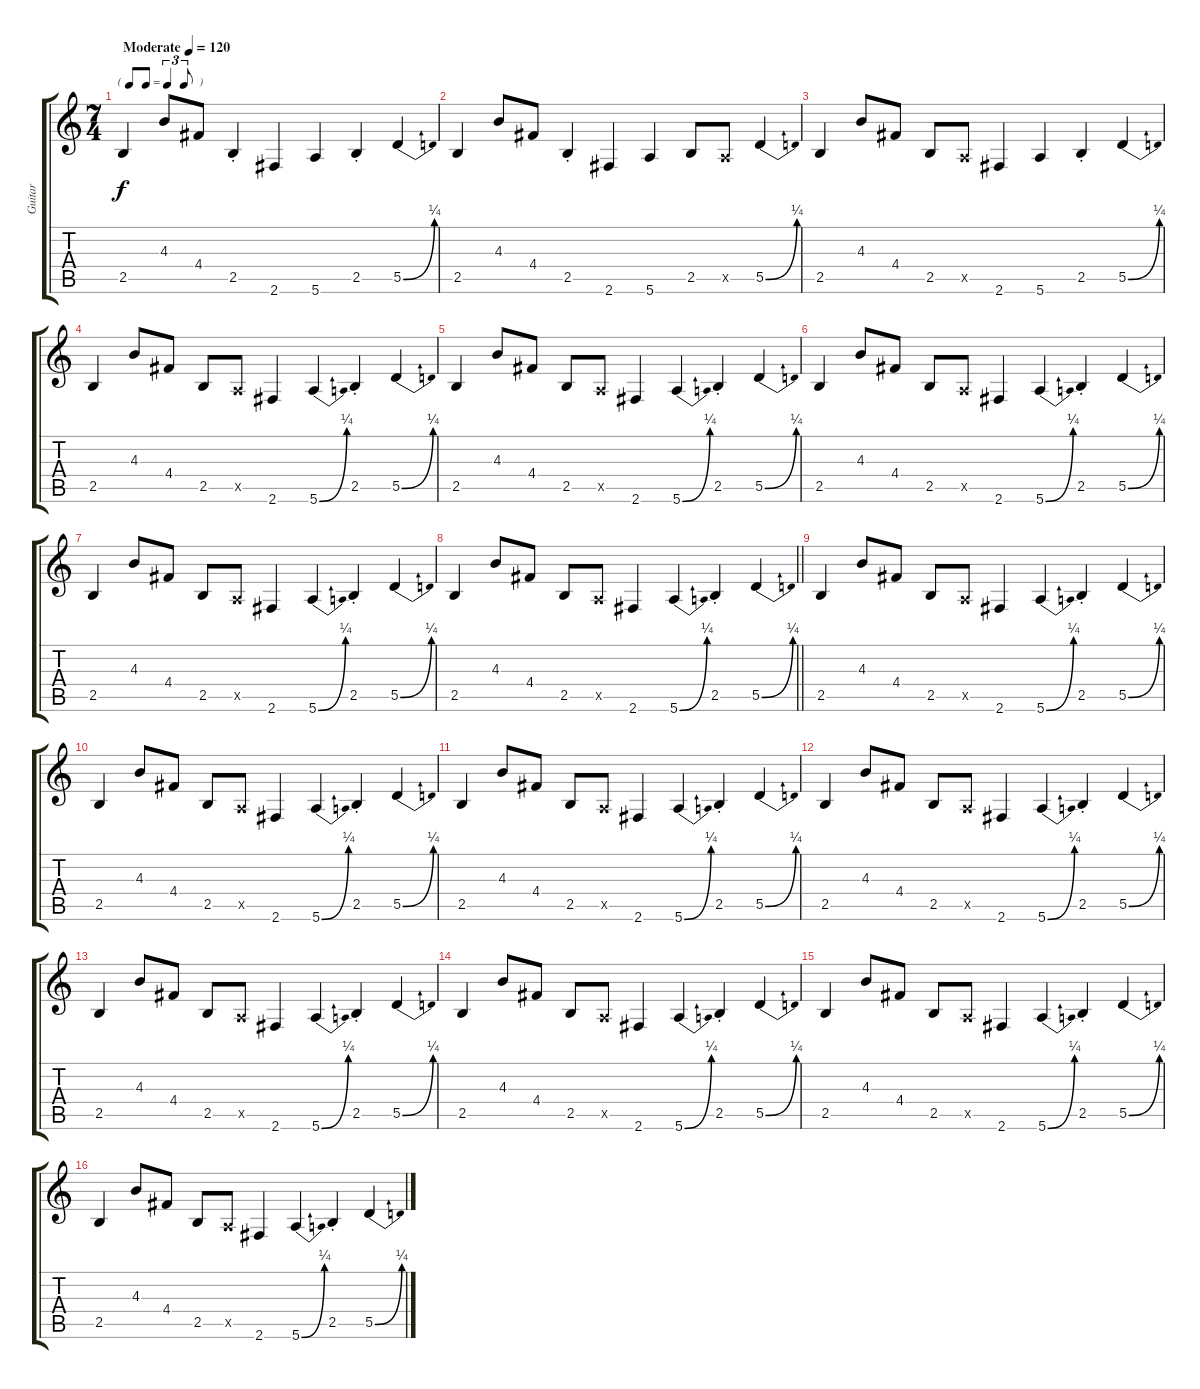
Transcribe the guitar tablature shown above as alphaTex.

\track ("Guitar" "Guitar") {instrument electricguitarjazz}
\staff {score tabs}
\tuning (E4 B3 G3 D3 A2 E2) {hide}
\ts (7 4)
\tf triplet8th
\tempo (120 "Moderate")
\clef g2
\ks c
2.5.4{dy f instrument electricguitarjazz} 4.3.8 4.4.8 2.5{st}.4 2.6.4 5.6.4 2.5{st}.4 5.5{be (bend 0 0 60 1)}.4 |
2.5.4 4.3.8 4.4.8 2.5{st}.4 2.6.4 5.6.4 2.5.8 0.5{x}.8 5.5{be (bend 0 0 60 1)}.4 |
2.5.4 4.3.8 4.4.8 2.5.8 0.5{x}.8 2.6.4 5.6.4 2.5{st}.4 5.5{be (bend 0 0 60 1)}.4 |
2.5.4 4.3.8 4.4.8 2.5.8 0.5{x}.8 2.6.4 5.6{be (bend 0 0 60 1)}.4 2.5{st}.4 5.5{be (bend 0 0 60 1)}.4 |
2.5.4 4.3.8 4.4.8 2.5.8 0.5{x}.8 2.6.4 5.6{be (bend 0 0 60 1)}.4 2.5{st}.4 5.5{be (bend 0 0 60 1)}.4 |
2.5.4 4.3.8 4.4.8 2.5.8 0.5{x}.8 2.6.4 5.6{be (bend 0 0 60 1)}.4 2.5{st}.4 5.5{be (bend 0 0 60 1)}.4 |
2.5.4 4.3.8 4.4.8 2.5.8 0.5{x}.8 2.6.4 5.6{be (bend 0 0 60 1)}.4 2.5{st}.4 5.5{be (bend 0 0 60 1)}.4 |
\barLineRight lightlight
2.5.4 4.3.8 4.4.8 2.5.8 0.5{x}.8 2.6.4 5.6{be (bend 0 0 60 1)}.4 2.5{st}.4 5.5{be (bend 0 0 60 1)}.4 |
2.5.4 4.3.8 4.4.8 2.5.8 0.5{x}.8 2.6.4 5.6{be (bend 0 0 60 1)}.4 2.5{st}.4 5.5{be (bend 0 0 60 1)}.4 |
2.5.4 4.3.8 4.4.8 2.5.8 0.5{x}.8 2.6.4 5.6{be (bend 0 0 60 1)}.4 2.5{st}.4 5.5{be (bend 0 0 60 1)}.4 |
2.5.4 4.3.8 4.4.8 2.5.8 0.5{x}.8 2.6.4 5.6{be (bend 0 0 60 1)}.4 2.5{st}.4 5.5{be (bend 0 0 60 1)}.4 |
2.5.4 4.3.8 4.4.8 2.5.8 0.5{x}.8 2.6.4 5.6{be (bend 0 0 60 1)}.4 2.5{st}.4 5.5{be (bend 0 0 60 1)}.4 |
2.5.4 4.3.8 4.4.8 2.5.8 0.5{x}.8 2.6.4 5.6{be (bend 0 0 60 1)}.4 2.5{st}.4 5.5{be (bend 0 0 60 1)}.4 |
2.5.4 4.3.8 4.4.8 2.5.8 0.5{x}.8 2.6.4 5.6{be (bend 0 0 60 1)}.4 2.5{st}.4 5.5{be (bend 0 0 60 1)}.4 |
2.5.4 4.3.8 4.4.8 2.5.8 0.5{x}.8 2.6.4 5.6{be (bend 0 0 60 1)}.4 2.5{st}.4 5.5{be (bend 0 0 60 1)}.4 |
2.5.4 4.3.8 4.4.8 2.5.8 0.5{x}.8 2.6.4 5.6{be (bend 0 0 60 1)}.4 2.5{st}.4 5.5{be (bend 0 0 60 1)}.4
